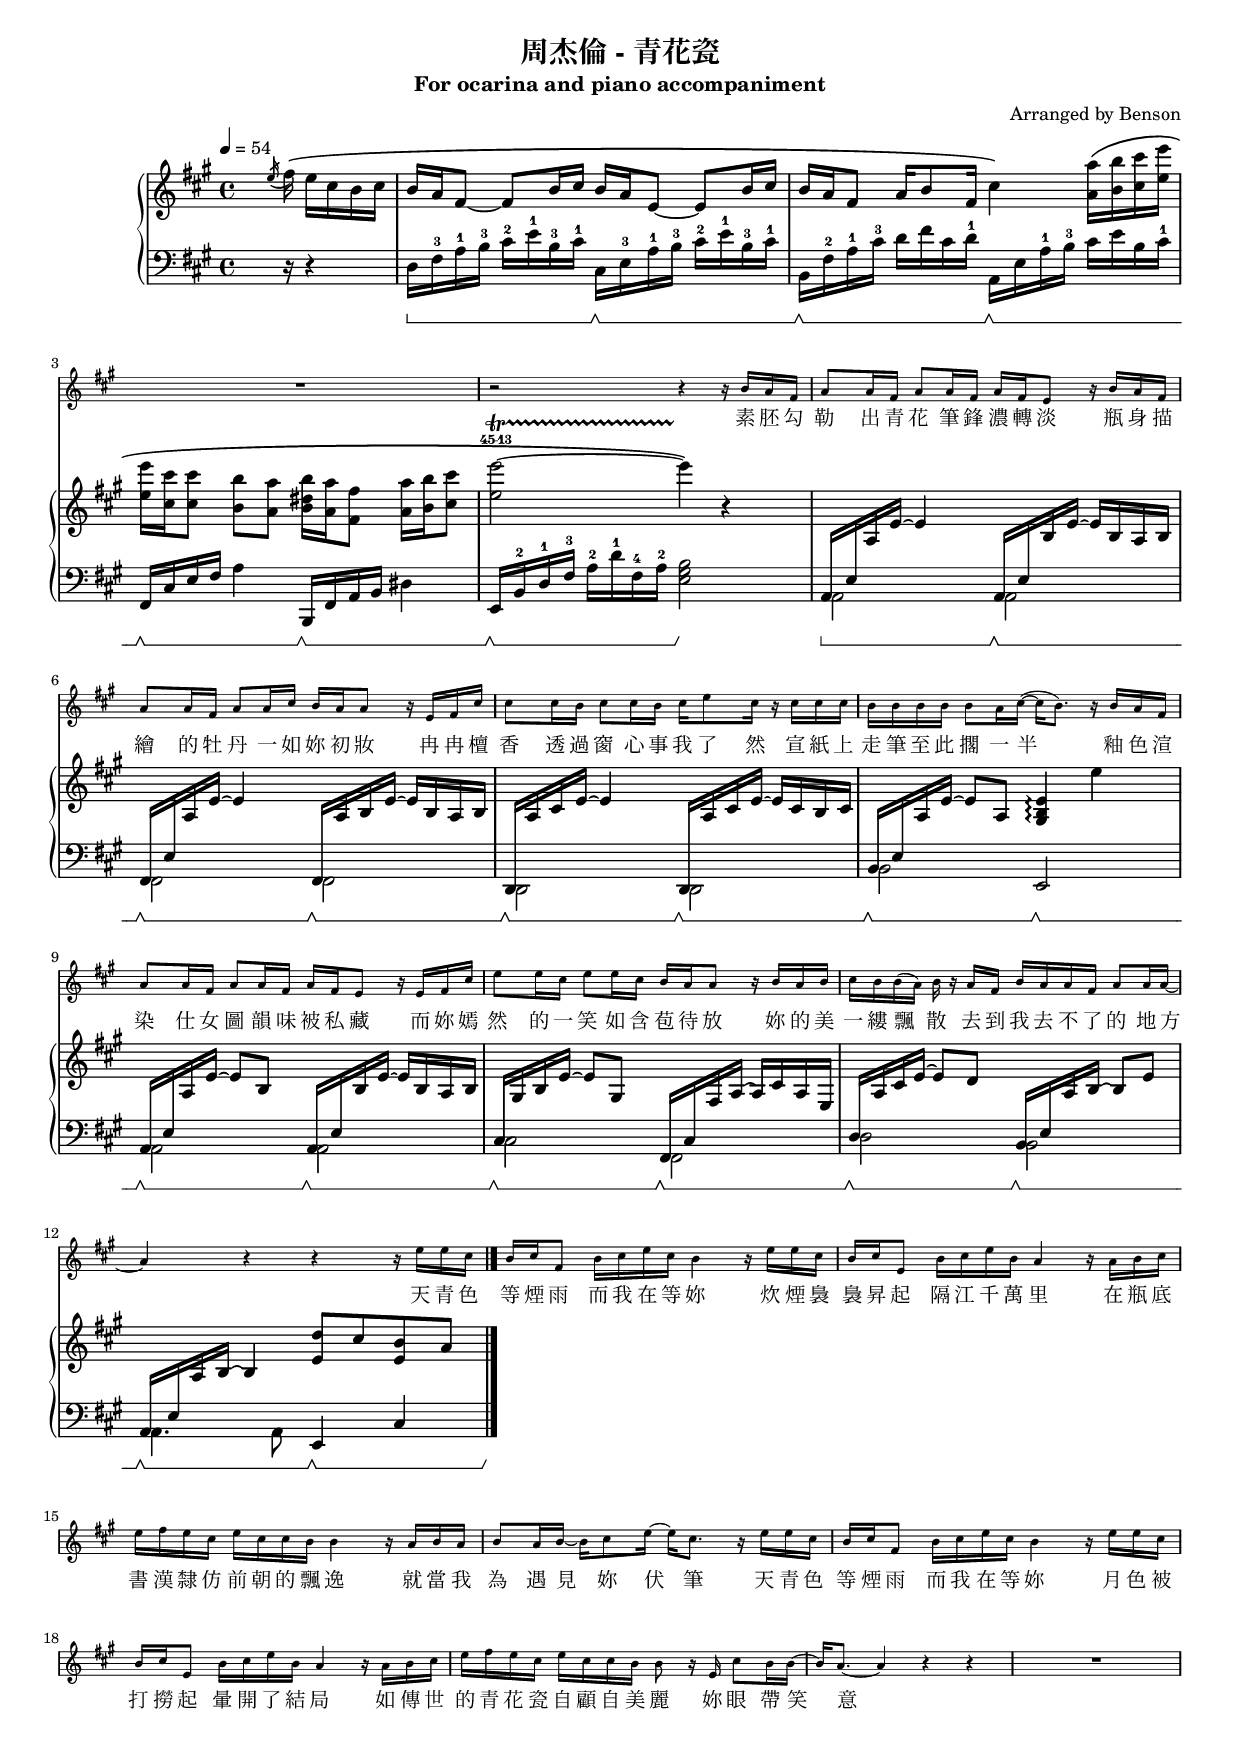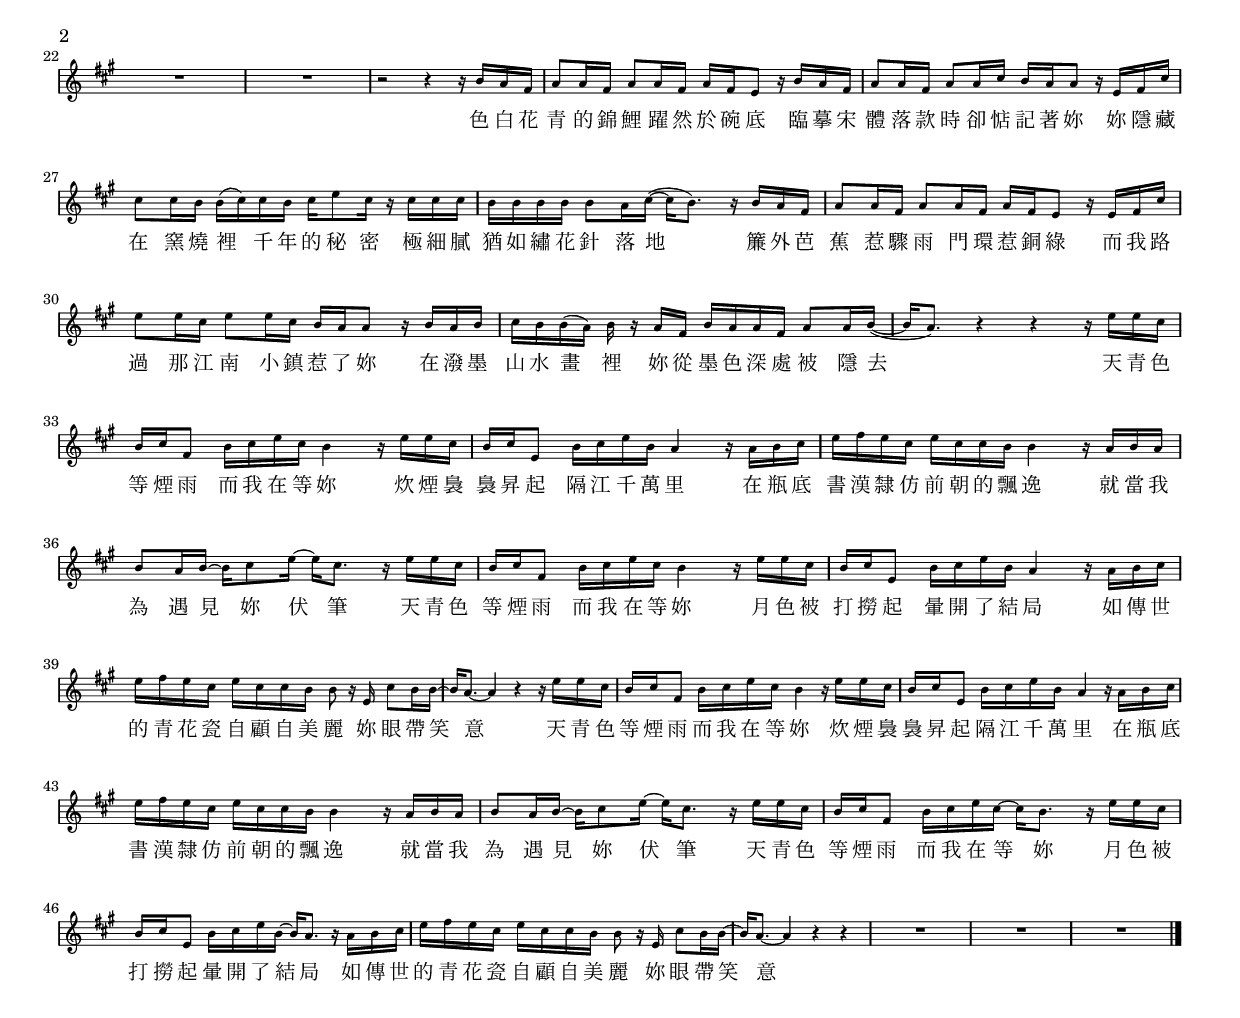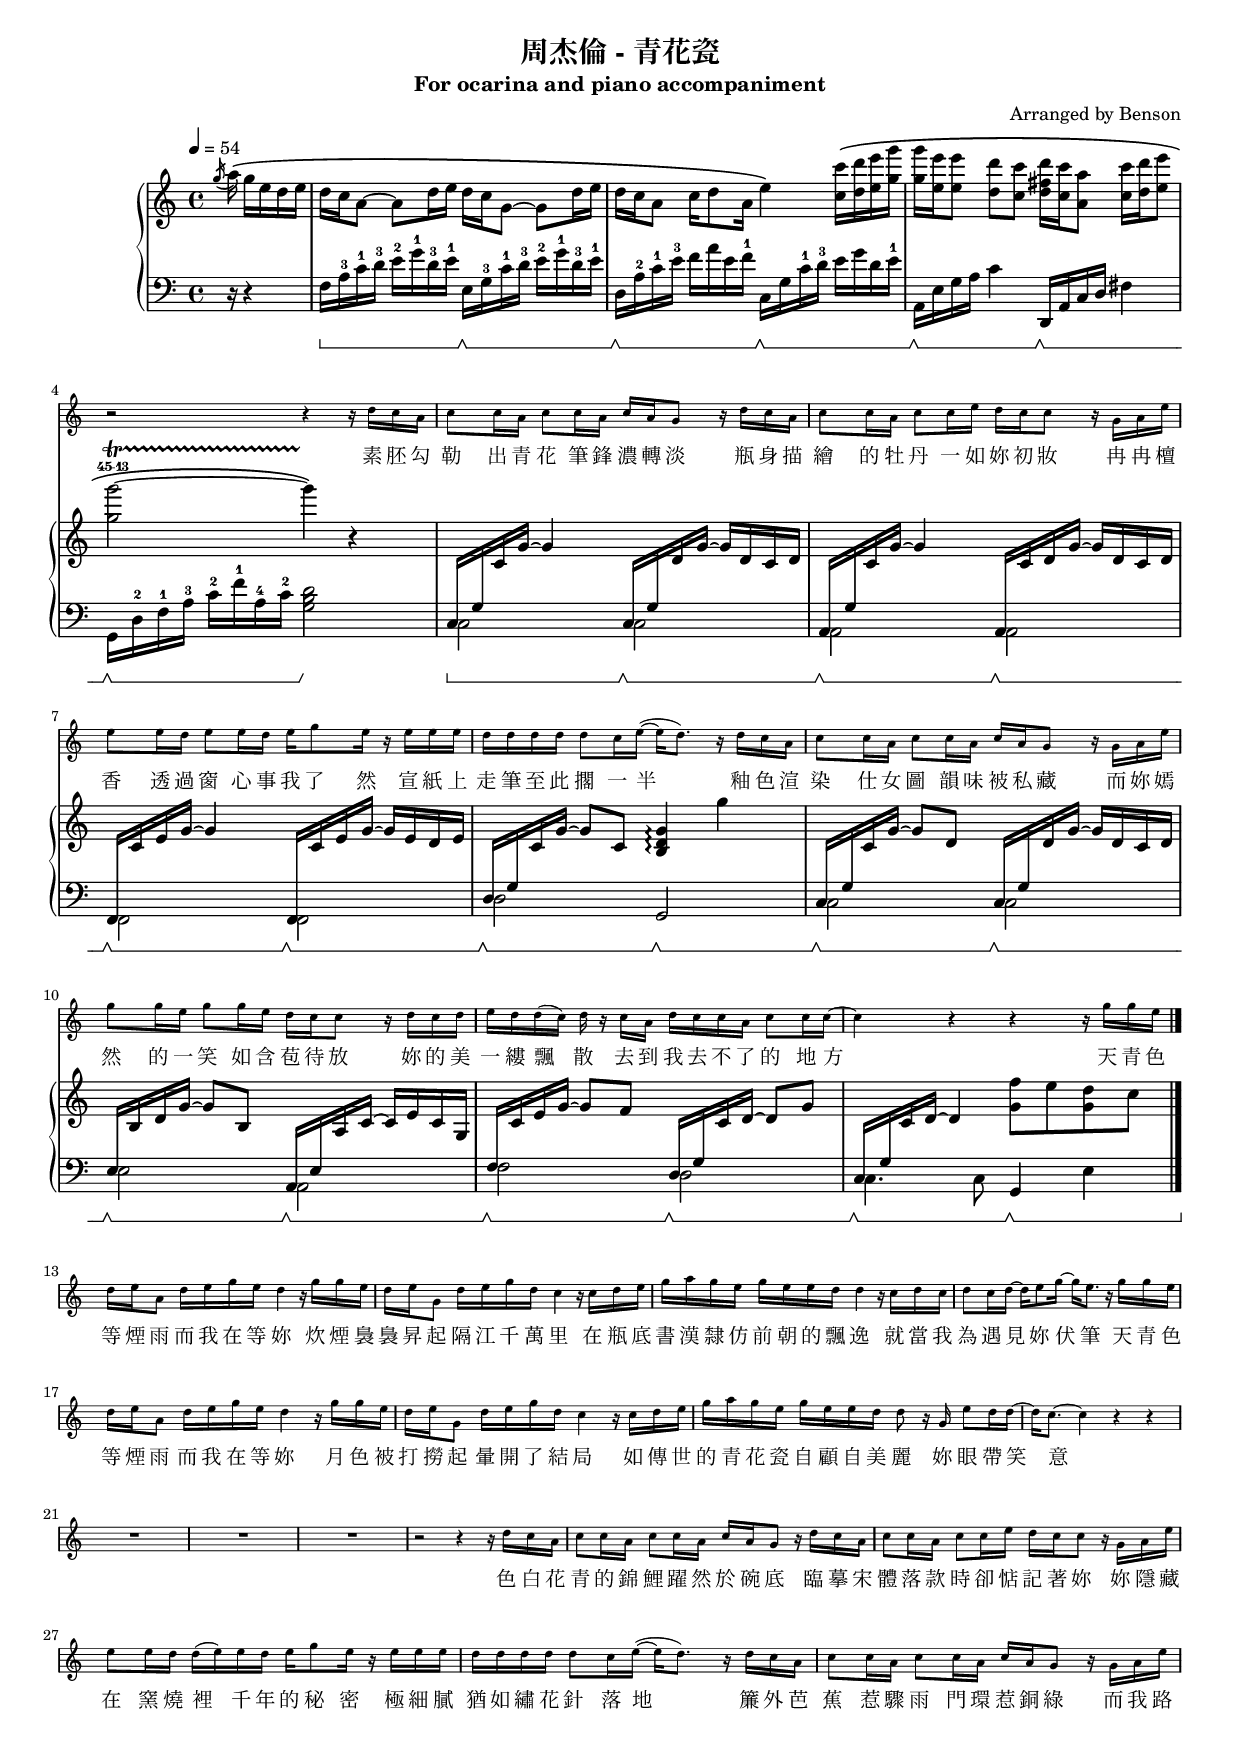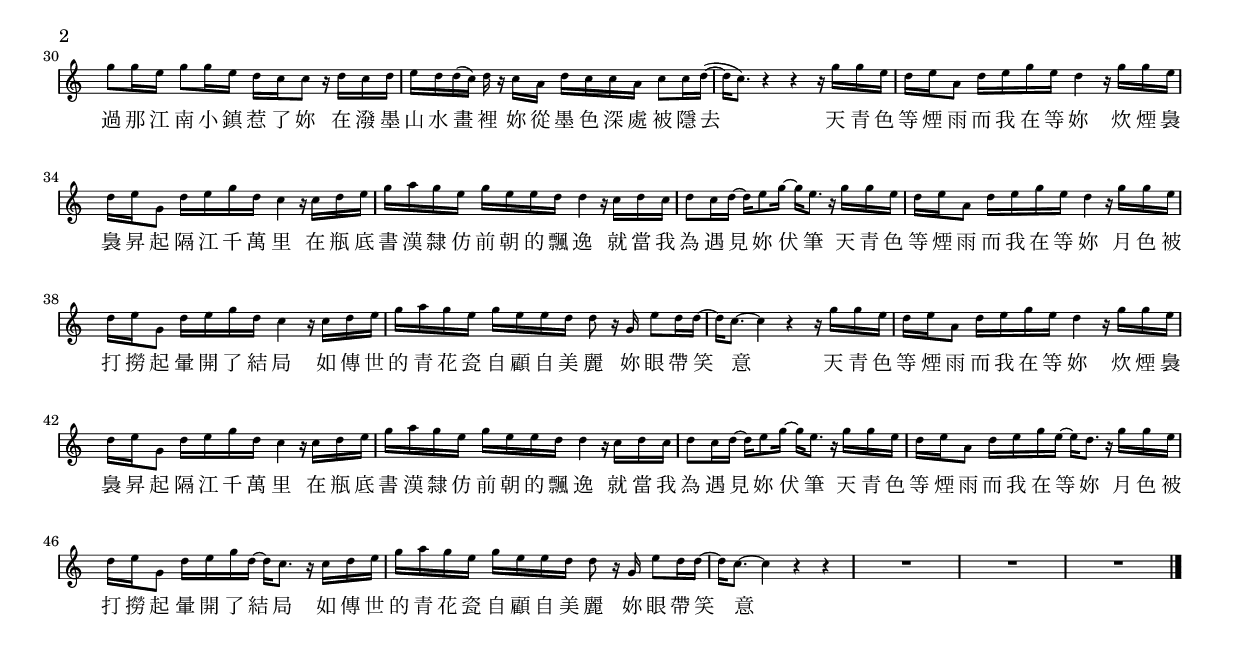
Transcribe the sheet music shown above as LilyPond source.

\version "2.18.2"
\include "articulate.ly"
#(set-global-staff-size 16)

%%%%%%%%%%%%%%%%%%%%%%%%%%%%%%%%%%%%%%%%%%%%%%%%%%%%%%%%%%%%%%%%%%%%%%%%%%%%%%%%%%%%%%%%%%
%%  http://lsr.di.unimi.it/LSR/Item?id=445

%LSR by Jay Anderson.
%modyfied by Simon Albrecht on March 2014.
%=> http://lilypond.1069038.n5.nabble.com/LSR-445-error-td160662.html

#(define (octave-up m t)
 (let* ((octave (1- t))
      (new-note (ly:music-deep-copy m))
      (new-pitch (ly:make-pitch
        octave
        (ly:pitch-notename (ly:music-property m 'pitch))
        (ly:pitch-alteration (ly:music-property m 'pitch)))))
  (set! (ly:music-property new-note 'pitch) new-pitch)
  new-note))

#(define (octavize-chord elements t)
 (cond ((null? elements) elements)
     ((eq? (ly:music-property (car elements) 'name) 'NoteEvent)
       (cons (car elements)
             (cons (octave-up (car elements) t)
                   (octavize-chord (cdr elements) t))))
     (else (cons (car elements) (octavize-chord (cdr elements ) t)))))

#(define (octavize music t)
 (if (eq? (ly:music-property music 'name) 'EventChord)
       (ly:music-set-property! music 'elements (octavize-chord
(ly:music-property music 'elements) t)))
 music)

makeOctaves = #(define-music-function (parser location arg mus) (integer? ly:music?)
 (music-map (lambda (x) (octavize x arg)) (event-chord-wrap! mus)))
%%%%%%%%%%%%%%%%%%%%%%%%%%%%%%%%%%%%%%%%%%%%%%%%%%%%%%%%%%%%%%%%%%%%%%%%%%%%%%%%%%%%%%%%%%


\header {
  title = "周杰倫 - 青花瓷"
  subtitle = "For ocarina and piano accompaniment"
  arranger = "Arranged by Benson"
}

upper-prelude = \relative c''' {
  s16 \acciaccatura g a\( g e d e d c a8~ a8 d16 e d c g8~ g d'16 e d c a8 c16 d8 a16 e'4\)
  \makeOctaves 1 { c16\( d e g g e e8 d c } <d fis d'>16 \makeOctaves 1 { c a8 c16 d e8 }
  <g g'>2~\startTrillSpan\finger \markup \tied-lyric #"45-13" g'4\stopTrillSpan\) r4
}
upper-prelude-midi = \relative c''' {
  s16 \acciaccatura g a\( g e d e d\sustainOn c a8~ a8 d16 e
  d\sustainOff\sustainOn c g8~ g d'16 e
  d\sustainOff\sustainOn c a8 c16 d8 a16
  e'4\)\sustainOff\sustainOn
  \makeOctaves 1 { c16\( d e g g\sustainOff\sustainOn e e8 d c }
  <d fis d'>16\sustainOff\sustainOn \makeOctaves 1 { c a8 c16 d e8 }
  <g g'>2~\startTrillSpan\sustainOff\sustainOn g'4\stopTrillSpan\)
  r4
}

lower-prelude = \relative c {
  s16 r16 r4
  f16\sustainOn a-3 c-1 d-3 e-2 g-1 d-3 e-1
  e,16\sustainOff\sustainOn g-3 c-1 d-3 e-2 g-1 d-3 e-1
  d,16\sustainOff\sustainOn a'-2 c-1 e-3 f a e f-1
  c,16\sustainOff\sustainOn g' c-1 d-3 e g d e-1
  a,,16\sustainOff\sustainOn e' g a c4
  d,,16\sustainOff\sustainOn a' c d fis4
  g,16\sustainOff\sustainOn d'-2 f-1 a-3 c-2 f-1 a,-4 c-2
  <g b d>2\sustainOff\sustainOn
}

lower-prelude-midi = \relative c {
  s16 r16 r4
  f16\sustainOn a c d e g d e
  e,32~\sustainOff e\sustainOn g16 c d e g d e
  d,32~\sustainOff d\sustainOn a'16 c e f a e f
  c,32~\sustainOff c\sustainOn g'16 c d e g d e
  a,,32~\sustainOff a\sustainOn e'16 g a c4
  d,,32~\sustainOff d\sustainOn a'16 c d fis4
  g,32~\sustainOff g\sustainOn d'16 f a c f a, c
  <g b d>2\sustainOff\sustainOn
}

upper-verse-one = \relative c' {
  s1 s1 s1 s2 <b d g>4\arpeggio g''
  s1 s1 s1 s2 <f g,>8 e <d g,> c
}

lower-verse-one = \relative c {
  << {
    \change Staff = "left" c16\sustainOn g'
    \change Staff = "right" c16 g'~ g4
    \change Staff = "left" c,,16\sustainOff\sustainOn g'
    \change Staff = "right" d'16 g~ g d c d
    \change Staff = "left" a,16\sustainOff\sustainOn g'
    \change Staff = "right" c16 g'~ g4
    \change Staff = "left" a,,16\sustainOff\sustainOn
    \change Staff = "right" c'16 d g~ g d c d
    \change Staff = "left" f,,16\sustainOff\sustainOn
    \change Staff = "right" c''16 e g~ g4
    \change Staff = "left" f,,16\sustainOff\sustainOn
    \change Staff = "right" c''16 e g~ g e d e
    \change Staff = "left" d,16\sustainOff\sustainOn g
    \change Staff = "right" c16 g'~ g8 c,
  } \\ {
    c,2 c2 a2 a f f d'
  } >>
  g,2\sustainOff\sustainOn
  << {
    \change Staff = "left" c16\sustainOff\sustainOn g'
    \change Staff = "right" c16 g'~ g8 d
    \change Staff = "left" c,16\sustainOff\sustainOn g'
    \change Staff = "right" d'16 g~ g d c d
    \change Staff = "left" e,16\sustainOff\sustainOn
    \change Staff = "right" b'16 d g~ g8 b,
    \change Staff = "left" a,16\sustainOff\sustainOn e'
    \change Staff = "right" a16 c~ c e c g
    \change Staff = "left" f16\sustainOff\sustainOn
    \change Staff = "right" c'16 e g~ g8 f
    \change Staff = "left" d,16\sustainOff\sustainOn g
    \change Staff = "right" c16 d~ d8 g
    \change Staff = "left" c,,16\sustainOff\sustainOn g'
    \change Staff = "right" c16 d~ d4
  } \\ {
    c,2 c e a, f' d c4. c8
  } >>
  g4\sustainOff\sustainOn e'
}

lower-verse-one-midi = \relative c {
  << {
    \change Staff = "left" c16\sustainOn g'
    \change Staff = "right" c16 g'~ g4
    \change Staff = "left" c,,32~\sustainOff c\sustainOn g'16
    \change Staff = "right" d'16 g~ g d c d
    \change Staff = "left" a,32~\sustainOff a\sustainOn g'16
    \change Staff = "right" c16 g'~ g4
    \change Staff = "left" a,,32~\sustainOff a\sustainOn
    \change Staff = "right" c'16 d g~ g d c d
    \change Staff = "left" f,,32~\sustainOff f\sustainOn
    \change Staff = "right" c''16 e g~ g4
    \change Staff = "left" f,,32~\sustainOff f\sustainOn
    \change Staff = "right" c''16 e g~ g e d e
    \change Staff = "left" d,32~\sustainOff d\sustainOn g16
    \change Staff = "right" c16 g'~ g8 c,
  } \\ {
    c,2 c2 a2 a f f d'
  } >>
  g,16~\sustainOff g8.~\sustainOn g4
  << {
    \change Staff = "left" c32~\sustainOff c\sustainOn g'16
    \change Staff = "right" c16 g'~ g8 d
    \change Staff = "left" c,32~\sustainOff c\sustainOn g'16
    \change Staff = "right" d'16 g~ g d c d
    \change Staff = "left" e,32~\sustainOff e\sustainOn
    \change Staff = "right" b'16 d g~ g8 b,
    \change Staff = "left" a,32~\sustainOff a\sustainOn e'16
    \change Staff = "right" a16 c~ c e c g
    \change Staff = "left" f32~\sustainOff f\sustainOn
    \change Staff = "right" c'16 e g~ g8 f
    \change Staff = "left" d,32~\sustainOff d\sustainOn g16
    \change Staff = "right" c16 d~ d8 g
    \change Staff = "left" c,,32~\sustainOff c\sustainOn g'16
    \change Staff = "right" c16 d~ d4
  } \\ {
    c,2 c e a, f' d c4. c8
  } >>
  g16~\sustainOff g8.~\sustainOn e'
}

upper-midi = \relative c' {
  \set Staff.pedalSustainStyle = #'bracket
  \clef treble
  \tempo 4 = 54
  \time 4/4
  \key c \major
  \partial 16*6
  \upper-prelude-midi
  \upper-verse-one
  \bar "|."
}

lower-midi = \relative c {
  \set Staff.pedalSustainStyle = #'bracket
  \clef bass
  \time 4/4
  \key c \major
  \partial 16*6
  \lower-prelude-midi
  \lower-verse-one-midi
  \bar "|."
}

upper-print = \relative c' {
  \set Staff.pedalSustainStyle = #'bracket
  \set fingeringOrientations = #'(up)
  \clef treble
  \tempo 4 = 54
  \time 4/4
  \key c \major
  \partial 16*6
  \upper-prelude
  \upper-verse-one
  \bar "|."
}

lower-print = \relative c {
  \set Staff.pedalSustainStyle = #'bracket
  \clef bass
  \time 4/4
  \key c \major
  \partial 16*6
  \lower-prelude
  \lower-verse-one
  \bar "|."
}

dynamics = {
  s1
}

guitarchords = \chordmode {
  % ais1:m
}

lyricsmain = \lyricmode {
  素 胚 勾 勒 出 青 花 筆 鋒 濃 轉 淡
  瓶 身 描 繪 的 牡 丹 一 如 妳 初 妝
  冉 冉 檀 香 透 過 窗 心 事 我 了 然
  宣 紙 上 走 筆 至 此 擱 一 半

  釉 色 渲 染 仕 女 圖 韻 味 被 私 藏
  而 妳 嫣 然 的 一 笑 如 含 苞 待 放
  妳 的 美 一 縷 飄 散 去 到 我 去 不 了 的 地 方

  天 青 色 等 煙 雨 而 我 在 等 妳
  炊 煙 裊 裊 昇 起 隔 江 千 萬 里
  在 瓶 底 書 漢 隸 仿 前 朝 的 飄 逸
  就 當 我 為 遇 見 妳 伏 筆

  天 青 色 等 煙 雨 而 我 在 等 妳
  月 色 被 打 撈 起 暈 開 了 結 局
  如 傳 世 的 青 花 瓷 自 顧 自 美 麗 妳 眼 帶 笑 意

  色 白 花 青 的 錦 鯉 躍 然 於 碗 底
  臨 摹 宋 體 落 款 時 卻 惦 記 著 妳
  妳 隱 藏 在 窯 燒 裡 千 年 的 秘 密
  極 細 膩 猶 如 繡 花 針 落 地

  簾 外 芭 蕉 惹 驟 雨 門 環 惹 銅 綠
  而 我 路 過 那 江 南 小 鎮 惹 了 妳
  在 潑 墨 山 水 畫 裡  妳 從 墨 色 深 處 被 隱 去

  天 青 色 等 煙 雨 而 我 在 等 妳
  炊 煙 裊 裊 昇 起 隔 江 千 萬 里
  在 瓶 底 書 漢 隸 仿 前 朝 的 飄 逸
  就 當 我 為 遇 見 妳 伏 筆

  天 青 色 等 煙 雨 而 我 在 等 妳
  月 色 被 打 撈 起 暈 開 了 結 局
  如 傳 世 的 青 花 瓷 自 顧 自 美 麗
  妳 眼 帶 笑 意

  天 青 色 等 煙 雨 而 我 在 等 妳
  炊 煙 裊 裊 昇 起 隔 江 千 萬 里
  在 瓶 底 書 漢 隸 仿 前 朝 的 飄 逸
  就 當 我 為 遇 見 妳 伏 筆

  天 青 色 等 煙 雨 而 我 在 等 妳
  月 色 被 打 撈 起 暈 開 了 結 局
  如 傳 世 的 青 花 瓷 自 顧 自 美 麗
  妳 眼 帶 笑 意
}

melody-verse = \relative c'' {
  r16 d c a c8 c16 a c8 c16 a c a g8
  r16 d' c a c8 c16 a c8 c16 e d c c8
  r16 g a e' e8 e16 d e8 e16 d e g8 e16
  r16 e e e d d d d d8 c16 e~( e d8.)
  r16 d c a c8 c16 a c8 c16 a c a g8
  r16 g a e' g8 g16 e g8 g16 e d c c8
  r16 d c d e d d( c) d r c a d c c a c8 c16 c~ c4 r4 r4
}

melody-verse-two = \relative c'' {
  r16 d c a c8 c16 a c8 c16 a c a g8
  r16 d' c a c8 c16 a c8 c16 e d c c8
  r16 g a e' e8 e16 d d( e) e16 d e g8 e16
  r16 e e e d d d d d8 c16 e~( e d8.)
  r16 d c a c8 c16 a c8 c16 a c a g8
  r16 g a e' g8 g16 e g8 g16 e d c c8
  r16 d c d e d d( c) d r c a d c c a c8 c16 d~( d c8.) r4 r4
}

melody-chorus = \relative c''' {
  r16 g16 g e d e a,8 d16 e g e d4
  r16 g g e d e g,8 d'16 e g d c4
  r16 c d e g a g e g e e d d4
  r16 c d c d8 c16 d~ d16 e8 g16~ g e8.
  r16 g16 g e d e a,8 d16 e g e d4
  r16 g g e d e g,8 d'16 e g d c4
  r16 c d e g a g e g e e d d8 r16
  g,16 e'8 d16 d~ d c8.~ c4 r4
}

melody-chorus-two = \relative c''' {
  r16 g16 g e d e a,8 d16 e g e d4
  r16 g g e d e g,8 d'16 e g d c4
  r16 c d e g a g e g e e d d4
  r16 c d c d8 c16 d~ d16 e8 g16~ g e8.
  r16 g16 g e d e a,8 d16 e g e~ e d8.
  r16 g g e d e g,8 d'16 e g d~ d c8.
  r16 c d e g a g e g e e d d8 r16
  g,16 e'8 d16 d~ d c8.~ c4 r4
}

melody = \relative c' {
  \clef treble
  \time 4/4
  \key c \major
  \partial 16*6
  s16 r16 r4 R1 R1 R1 r2 r4
  \melody-verse
  \melody-chorus
  r4 R1 R1 R1 r2 r4
  \melody-verse-two
  \melody-chorus
  \melody-chorus-two
  r4 R1 R1 R1
  \bar "|."
}


\book {
\score {
  <<
    % \new ChordNames {
      % \guitarchords
    % }
    \new Staff = "melodystaff" <<
      \set Staff.midiInstrument = #"electric guitar (clean)"
      \set Staff.instrumentName = #"Ocarina"
      \set Staff.midiMinimumVolume = #0.9
      \set Staff.midiMaximumVolume = #1
      \new Voice = "melody" {
        \melody
      }
      \context Lyrics = "lyrics" { \lyricsto "melody" { \lyricsmain } }
    >>
    \new PianoStaff <<
      \set Staff.midiInstrument = #"acoustic grand"
      \set Staff.instrumentName = #"Piano"
      \new Staff = "right" {
        \set Staff.midiMinimumVolume = #0.6
        \set Staff.midiMaximumVolume = #0.7
        \articulate \upper-midi
      }
      \new Staff = "left" {
        \set Staff.midiMinimumVolume = #0.6
        \set Staff.midiMaximumVolume = #0.7
        \lower-midi
      }
    >>
  >>
  \midi {
    \context {
      \ChordNameVoice \remove Note_performer
    }
  }
}
}
\book {
\bookOutputSuffix "c-major"
\score {
  <<
    % \new ChordNames {
      % \set chordChanges = ##t
      % \guitarchords
    % }
    \new Staff = "melodystaff" \with {
      fontSize = #-3
      \override StaffSymbol.staff-space = #(magstep -3)
      \override StaffSymbol.thickness = #(magstep -3)
    }
    <<
      \set Staff.midiInstrument = #"choir aahs"
      \set Staff.instrumentName = #"Ocarina"
      \new Voice = "melody" {
        \melody
      }
      \context Lyrics = "lyrics" { \lyricsto "melody" { \lyricsmain } }
    >>
    \new PianoStaff <<
      \set Staff.midiInstrument = #"acoustic grand"
      \set Staff.instrumentName = #"Piano"
      \new Staff = "right" { \upper-print }
      \new Dynamics = "Dynamics_pf" \dynamics
      \new Staff = "left" { \lower-print }
    >>
  >>
  \layout {
    \context {
      % add the RemoveEmptyStaffContext that erases rest-only staves
      \Staff \RemoveEmptyStaves
    }
    \context {
      % add the RemoveEmptyStaffContext that erases rest-only staves
      \Dynamics \RemoveEmptyStaves
    }
    \context {
      \Score
      % Remove all-rest staves also in the first system
      \override VerticalAxisGroup.remove-first = ##t
      % If only one non-empty staff in a system exists, still print the starting bar
      \override SystemStartBar.collapse-height = #1
    }
    \context {
      \ChordNames
      \override ChordName #'font-size = #-3
    }
  }
}
}

\book {
\bookOutputSuffix "a-major"
\score {
  <<
    % \new ChordNames {
      % \set chordChanges = ##t
      % \guitarchords
    % }
    \new Staff = "melodystaff" \with {
      fontSize = #-3
      \override StaffSymbol.staff-space = #(magstep -3)
      \override StaffSymbol.thickness = #(magstep -3)
    }
    <<
      \set Staff.midiInstrument = #"choir aahs"
      \set Staff.instrumentName = #"Ocarina"
      \new Voice = "melody" {
        \transpose c a, { \melody }
      }
      \context Lyrics = "lyrics" { \lyricsto "melody" { \lyricsmain } }
    >>
    \new PianoStaff <<
      \set Staff.midiInstrument = #"acoustic grand"
      \set Staff.instrumentName = #"Piano"
      \new Staff = "right" { \transpose c a, { \upper-print }}
      \new Dynamics = "Dynamics_pf" \dynamics
      \new Staff = "left" { \transpose c a, { \lower-print }}
    >>
  >>
  \layout {
    \context {
      % add the RemoveEmptyStaffContext that erases rest-only staves
      \Staff \RemoveEmptyStaves
    }
    \context {
      % add the RemoveEmptyStaffContext that erases rest-only staves
      \Dynamics \RemoveEmptyStaves
    }
    \context {
      \Score
      % Remove all-rest staves also in the first system
      \override VerticalAxisGroup.remove-first = ##t
      % If only one non-empty staff in a system exists, still print the starting bar
      \override SystemStartBar.collapse-height = #1
    }
    \context {
      \ChordNames
      \override ChordName #'font-size = #-3
    }
  }
}
}

